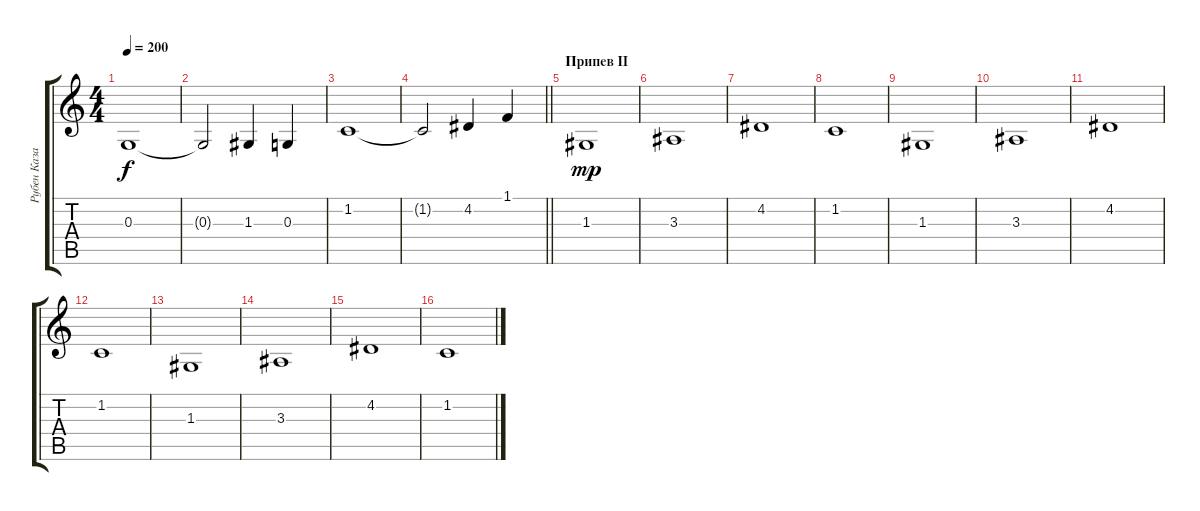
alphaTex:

\track ("Рубен Казарьян" "Рубен Каза") {instrument tuba}
\staff {score tabs}
\tuning (E4 B3 G3 D3 A2 C2) {hide}
\ts (4 4)
\tempo 200
\clef g2
\ks c
0.3.1{dy f} |
0.3{t}.2 1.3.4 0.3.4 |
1.2.1 |
\barLineRight lightlight
1.2{t}.2 4.2.4 1.1.4 |
\section ("" "Припев II")
1.3.1{dy mp} |
3.3.1 |
4.2.1 |
1.2.1 |
1.3.1 |
3.3.1 |
4.2.1 |
1.2.1 |
1.3.1 |
3.3.1 |
4.2.1 |
1.2.1
